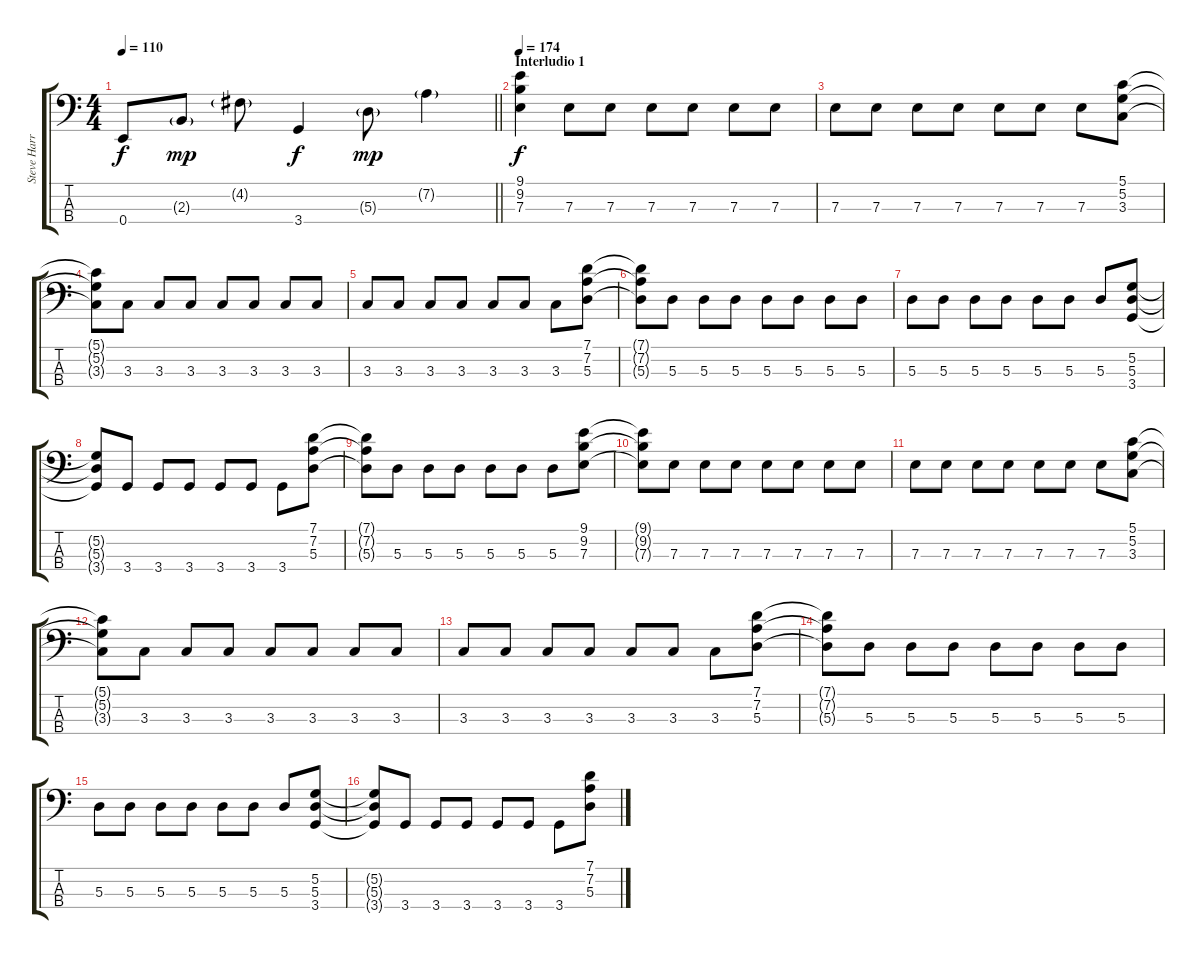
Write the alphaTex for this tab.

\track ("Steve Harris" "Steve Harr") {instrument electricbassfinger}
\staff {score tabs}
\tuning (G2 D2 A1 E1) {hide}
\ts (4 4)
\tempo 110
\clef f4
\barLineRight lightlight
\ks c
0.4.8{dy f} 2.3{g}.8{dy mp} 4.2{g}.8 3.4.4{dy f} 5.3{g}.8{dy mp} 7.2{g}.4 |
\section ("" "Interludio 1")
\tempo 174
(9.1 9.2 7.3).4{dy f} 7.3.8 7.3.8 7.3.8 7.3.8 7.3.8 7.3.8 |
7.3.8 7.3.8 7.3.8 7.3.8 7.3.8 7.3.8 7.3.8 (5.1 5.2 3.3).8 |
(5.1{t} 5.2{t} 3.3{t}).8 3.3.8 3.3.8 3.3.8 3.3.8 3.3.8 3.3.8 3.3.8 |
3.3.8 3.3.8 3.3.8 3.3.8 3.3.8 3.3.8 3.3.8 (7.1 7.2 5.3).8 |
(7.1{t} 7.2{t} 5.3{t}).8 5.3.8 5.3.8 5.3.8 5.3.8 5.3.8 5.3.8 5.3.8 |
5.3.8 5.3.8 5.3.8 5.3.8 5.3.8 5.3.8 5.3.8 (5.2 5.3 3.4).8 |
(5.2{t} 5.3{t} 3.4{t}).8 3.4.8 3.4.8 3.4.8 3.4.8 3.4.8 3.4.8 (7.1 7.2 5.3).8 |
(7.1{t} 7.2{t} 5.3{t}).8 5.3.8 5.3.8 5.3.8 5.3.8 5.3.8 5.3.8 (9.1 9.2 7.3).8 |
(9.1{t} 9.2{t} 7.3{t}).8 7.3.8 7.3.8 7.3.8 7.3.8 7.3.8 7.3.8 7.3.8 |
7.3.8 7.3.8 7.3.8 7.3.8 7.3.8 7.3.8 7.3.8 (5.1 5.2 3.3).8 |
(5.1{t} 5.2{t} 3.3{t}).8 3.3.8 3.3.8 3.3.8 3.3.8 3.3.8 3.3.8 3.3.8 |
3.3.8 3.3.8 3.3.8 3.3.8 3.3.8 3.3.8 3.3.8 (7.1 7.2 5.3).8 |
(7.1{t} 7.2{t} 5.3{t}).8 5.3.8 5.3.8 5.3.8 5.3.8 5.3.8 5.3.8 5.3.8 |
5.3.8 5.3.8 5.3.8 5.3.8 5.3.8 5.3.8 5.3.8 (5.2 5.3 3.4).8 |
(5.2{t} 5.3{t} 3.4{t}).8 3.4.8 3.4.8 3.4.8 3.4.8 3.4.8 3.4.8 (7.1 7.2 5.3).8
